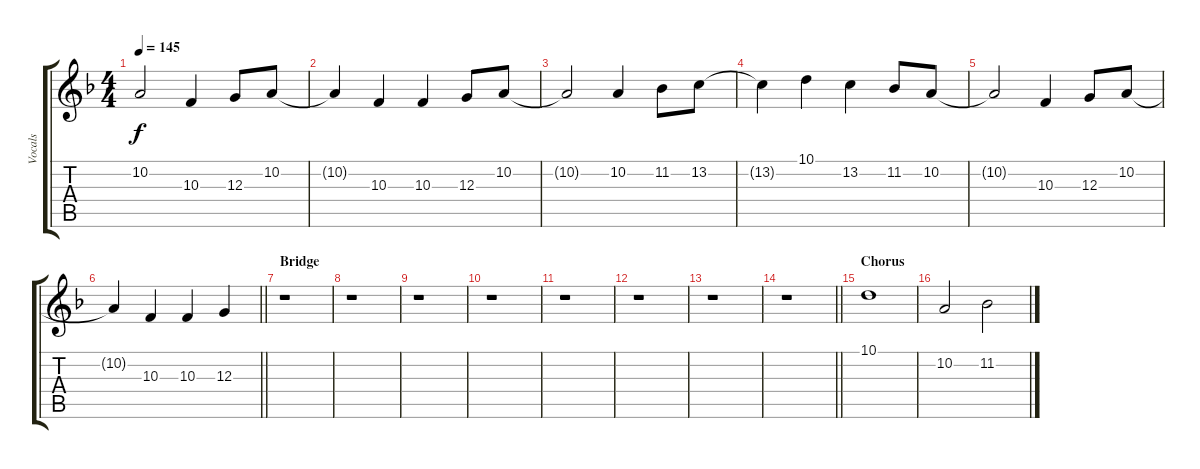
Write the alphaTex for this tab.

\track ("Vocals" "Vocals") {instrument lead1square}
\staff {score tabs}
\tuning (E4 B3 G3 D3 A2 E2) {hide}
\ts (4 4)
\tempo 145
\clef g2
\ks f
10.2{t}.2{dy f} 10.3.4 12.3.8 10.2.8 |
10.2{t}.4 10.3.4 10.3.4 12.3.8 10.2.8 |
10.2{t}.2 10.2.4 11.2.8 13.2.8 |
13.2{t}.4 10.1.4 13.2.4 11.2.8 10.2.8 |
10.2{t}.2 10.3.4 12.3.8 10.2.8 |
\barLineRight lightlight
10.2{t}.4 10.3.4 10.3.4 12.3.4 |
\section ("" "Bridge")
r.1 |
r.1 |
r.1 |
r.1 |
r.1 |
r.1 |
r.1 |
\barLineRight lightlight
r.1 |
\section ("" "Chorus")
10.1.1 |
10.2.2 11.2.2
